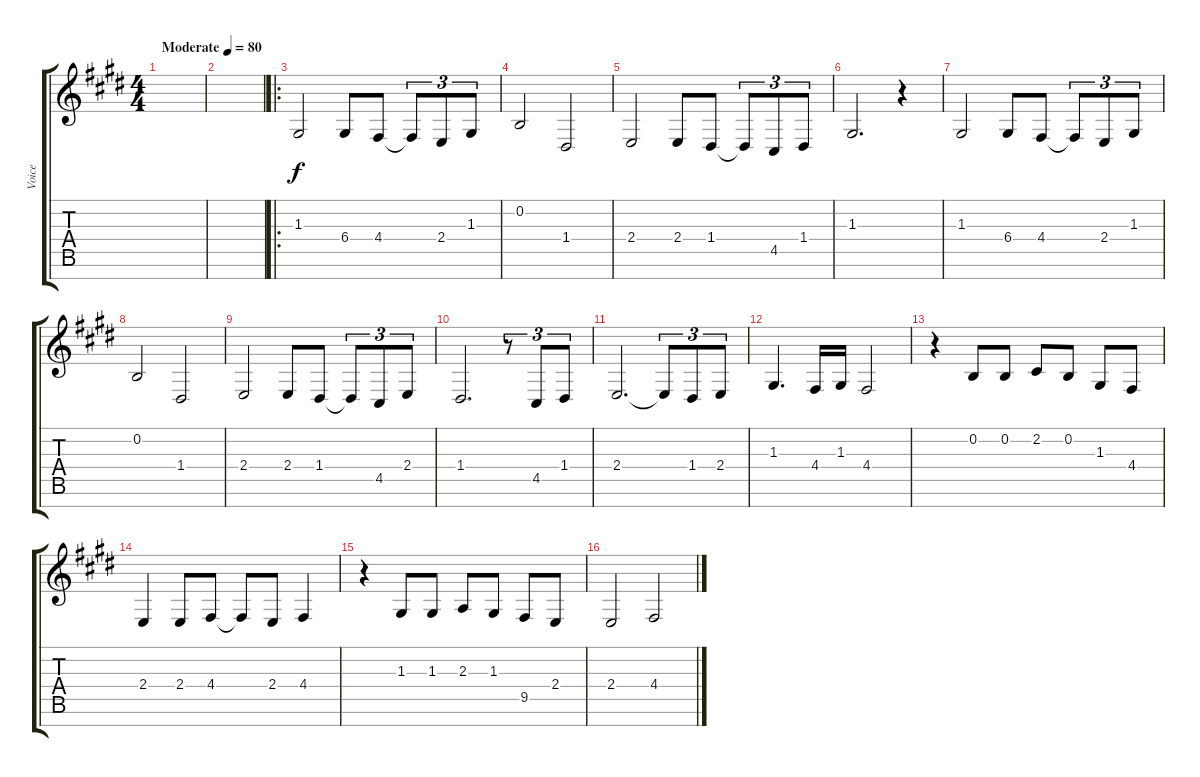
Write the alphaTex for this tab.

\track ("Voice" "Voice") {instrument oboe}
\staff {score tabs}
\tuning (E4 B3 G3 D3 A2 E2 B1) {hide}
\ts (4 4)
\tempo (80 "Moderate")
\clef g2
\ks e
|
|
\ro
1.3.2 6.4.8 4.4.8 4.4{t}.8{tu (3 2)} 2.4.8{tu (3 2)} 1.3.8{tu (3 2)} |
0.2.2 1.4.2 |
2.4.2 2.4.8 1.4.8 1.4{t}.8{tu (3 2)} 4.5.8{tu (3 2)} 1.4.8{tu (3 2)} |
1.3.2{d} r.4 |
1.3.2 6.4.8 4.4.8 4.4{t}.8{tu (3 2)} 2.4.8{tu (3 2)} 1.3.8{tu (3 2)} |
0.2.2 1.4.2 |
2.4.2 2.4.8 1.4.8 1.4{t}.8{tu (3 2)} 4.5.8{tu (3 2)} 2.4.8{tu (3 2)} |
1.4.2{d} r.8{tu (3 2)} 4.5.8{tu (3 2)} 1.4.8{tu (3 2)} |
2.4.2{d} 2.4{t}.8{tu (3 2)} 1.4.8{tu (3 2)} 2.4.8{tu (3 2)} |
1.3.4{d} 4.4.16 1.3.16 4.4.2 |
r.4 0.2.8 0.2.8 2.2.8 0.2.8 1.3.8 4.4.8 |
2.4.4 2.4.8 4.4.8 4.4{t}.8 2.4.8 4.4.4 |
r.4 1.3.8 1.3.8 2.3.8 1.3.8 9.5.8 2.4.8 |
2.4.2 4.4.2
